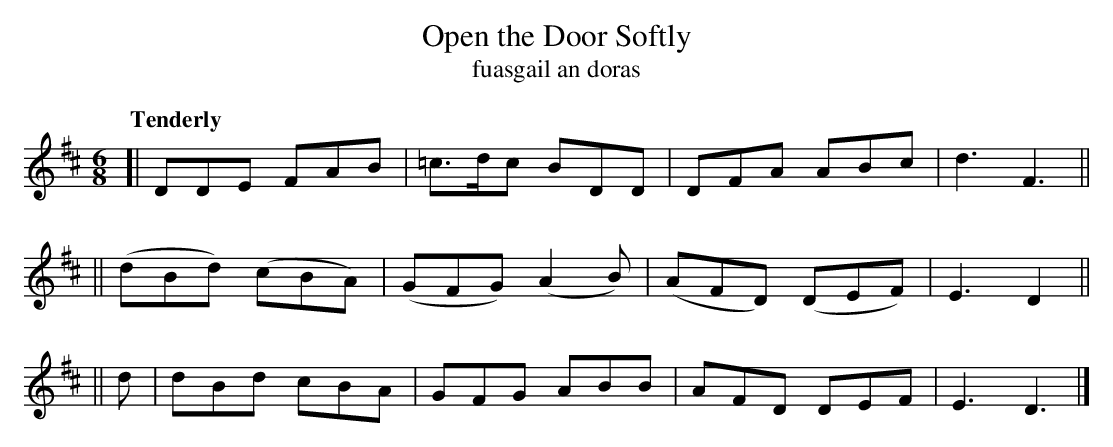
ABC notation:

X:1
T: Open the Door Softly
T: fuasgail an doras
M: 6/8
L: 1/8
Q: "Tenderly"
K: D
[|     DDE   FAB  | =c>dc  BDD  |  DFA   ABc  | d3 F3 ||
||    (dBd) (cBA) | (GFG) (A2B) | (AFD) (DEF) | E3 D2 ||
|| d | dBd   cBA  |  GFG   ABB  |  AFD   DEF  | E3 D3 |]
